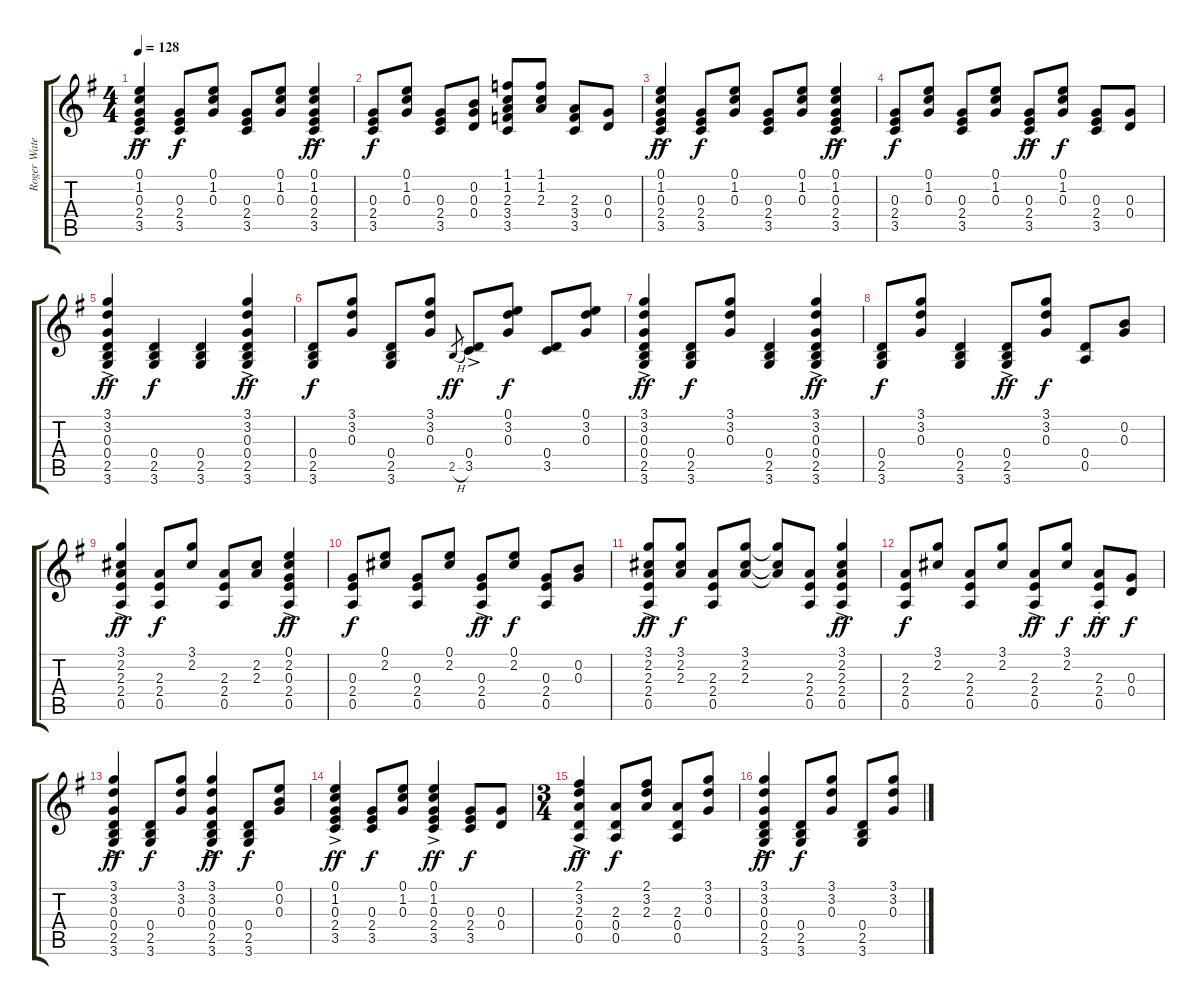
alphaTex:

\track ("Roger Waters - Acoustic Guitar" "Roger Wate") {instrument acousticguitarsteel}
\staff {score tabs}
\tuning (E4 B3 G3 D3 A2 E2) {hide}
\ts (4 4)
\tempo 128
\clef g2
\ks g
(0.1{ac} 1.2{ac} 0.3{ac} 2.4{ac} 3.5{ac}).4{dy ff} (0.3 2.4 3.5).8{dy f} (0.1 1.2 0.3).8 (0.3 2.4 3.5).8 (0.1 1.2 0.3).8 (0.1{ac} 1.2{ac} 0.3{ac} 2.4{ac} 3.5{ac}).4{dy ff} |
(0.3 2.4 3.5).8{dy f} (0.1 1.2 0.3).8 (0.3 2.4 3.5).8 (0.2 0.3 0.4).8 (1.1 1.2 2.3 3.4 3.5).8 (1.1 1.2 2.3).8 (2.3 3.4 3.5).8 (0.3 0.4).8 |
(0.1{ac} 1.2{ac} 0.3{ac} 2.4{ac} 3.5{ac}).4{dy ff} (0.3 2.4 3.5).8{dy f} (0.1 1.2 0.3).8 (0.3 2.4 3.5).8 (0.1 1.2 0.3).8 (0.1{ac} 1.2{ac} 0.3{ac} 2.4{ac} 3.5{ac}).4{dy ff} |
(0.3 2.4 3.5).8{dy f} (0.1 1.2 0.3).8 (0.3 2.4 3.5).8 (0.1 1.2 0.3).8 (0.3{ac} 2.4{ac} 3.5{ac}).8{dy ff} (0.1 1.2 0.3).8{dy f} (0.3 2.4 3.5).8 (0.3 0.4).8 |
(3.1{ac} 3.2{ac} 0.3{ac} 0.4{ac} 2.5{ac} 3.6{ac}).4{dy ff} (0.4 2.5 3.6).4{dy f} (0.4 2.5 3.6).4 (3.1{ac} 3.2{ac} 0.3{ac} 0.4{ac} 2.5{ac} 3.6{ac}).4{dy ff} |
(0.4 2.5 3.6).8{dy f} (3.1 3.2 0.3).8 (0.4 2.5 3.6).8 (3.1 3.2 0.3).8 2.5{h}.8{gr dy ff} (0.4{ac} 3.5{ac}).8 (0.1 3.2 0.3).8{dy f} (0.4 3.5).8 (0.1 3.2 0.3).8 |
(3.1{ac} 3.2{ac} 0.3{ac} 0.4{ac} 2.5{ac} 3.6{ac}).4{dy ff} (0.4 2.5 3.6).8{dy f} (3.1 3.2 0.3).8 (0.4 2.5 3.6).4 (3.1{ac} 3.2{ac} 0.3{ac} 0.4{ac} 2.5{ac} 3.6{ac}).4{dy ff} |
(0.4 2.5 3.6).8{dy f} (3.1 3.2 0.3).8 (0.4 2.5 3.6).4 (0.4{ac} 2.5{ac} 3.6{ac}).8{dy ff} (3.1 3.2 0.3).8{dy f} (0.4 0.5).8 (0.2 0.3).8 |
(3.1{ac} 2.2{ac} 2.3{ac} 2.4{ac} 0.5{ac}).4{dy ff} (2.3 2.4 0.5).8{dy f} (3.1 2.2).8 (2.3 2.4 0.5).8 (2.2 2.3).8 (0.1{ac} 2.2{ac} 0.3{ac} 2.4{ac} 0.5{ac}).4{dy ff} |
(0.3 2.4 0.5).8{dy f} (0.1 2.2).8 (0.3 2.4 0.5).8 (0.1 2.2).8 (0.3{ac} 2.4{ac} 0.5{ac}).8{dy ff} (0.1 2.2).8{dy f} (0.3 2.4 0.5).8 (0.2 0.3).8 |
(3.1{ac} 2.2{ac} 2.3{ac} 2.4{ac} 0.5{ac}).8{dy ff} (3.1 2.2 2.3).8{dy f} (2.3 2.4 0.5).8 (3.1 2.2 2.3).8 (3.1{t} 2.2{t} 2.3{t}).8 (2.3 2.4 0.5).8 (3.1{ac} 2.2{ac} 2.3{ac} 2.4{ac} 0.5{ac}).4{dy ff} |
(2.3 2.4 0.5).8{dy f} (3.1 2.2).8 (2.3 2.4 0.5).8 (3.1 2.2).8 (2.3{ac} 2.4{ac} 0.5{ac}).8{dy ff} (3.1 2.2).8{dy f} (2.3{ac st} 2.4{ac st} 0.5{ac st}).8{dy ff} (0.3 0.4).8{dy f} |
(3.1{ac} 3.2{ac} 0.3{ac} 0.4{ac} 2.5{ac} 3.6{ac}).4{dy ff} (0.4 2.5 3.6).8{dy f} (3.1 3.2 0.3).8 (3.1{ac} 3.2{ac} 0.3{ac} 0.4{ac} 2.5{ac} 3.6{ac}).4{dy ff} (0.4 2.5 3.6).8{dy f} (0.1 0.2 0.3).8 |
(0.1{ac} 1.2{ac} 0.3{ac} 2.4{ac} 3.5{ac}).4{dy ff} (0.3 2.4 3.5).8{dy f} (0.1 1.2 0.3).8 (0.1{ac} 1.2{ac} 0.3{ac} 2.4{ac} 3.5{ac}).4{dy ff} (0.3 2.4 3.5).8{dy f} (0.3 0.4).8 |
\ts (3 4)
(2.1{ac} 3.2{ac} 2.3{ac} 0.4{ac} 0.5{ac}).4{dy ff} (2.3 0.4 0.5).8{dy f} (2.1 3.2 2.3).8 (2.3 0.4 0.5).8 (3.1 3.2 0.3).8 |
(3.1{ac} 3.2{ac} 0.3{ac} 0.4{ac} 2.5{ac} 3.6{ac}).4{dy ff} (0.4 2.5 3.6).8{dy f} (3.1 3.2 0.3).8 (0.4 2.5 3.6).8 (3.1 3.2 0.3).8
